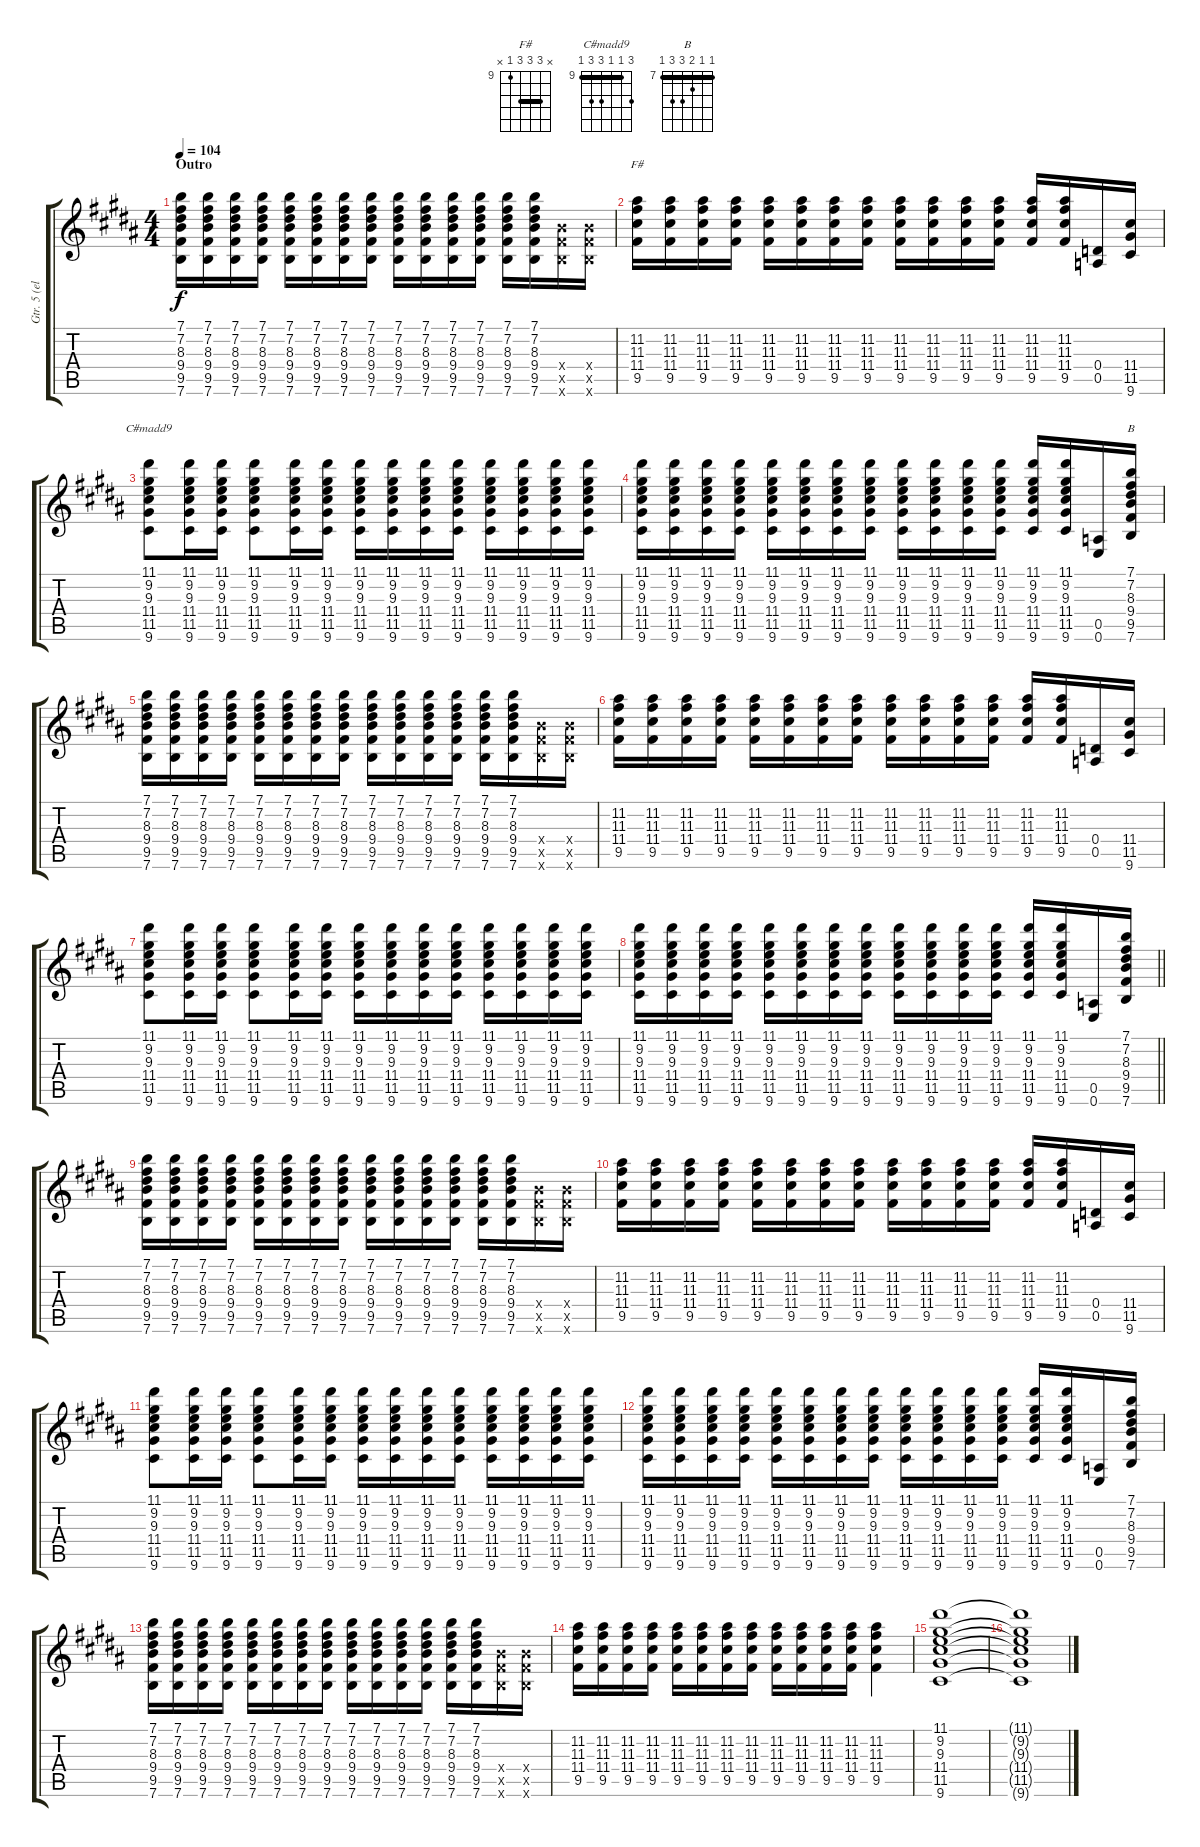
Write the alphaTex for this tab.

\track ("Gtr. 5 (elec.)" "Gtr. 5 (el") {instrument overdrivenguitar}
\staff {score tabs}
\tuning (E4 B3 G3 D3 A2 E2) {hide}
\chord ("F#" x 11 11 11 9 x) {firstfret 9 barre 11}
\chord ("C#madd9" 11 9 9 11 11 9) {firstfret 9 barre 9}
\chord ("B" 7 7 8 9 9 7) {firstfret 7 barre 7}
\ts (4 4)
\section ("" "Outro")
\tempo 104
\clef g2
\ks b
(7.1 7.2 8.3 9.4 9.5 7.6).16{dy f} (7.1 7.2 8.3 9.4 9.5 7.6).16 (7.1 7.2 8.3 9.4 9.5 7.6).16 (7.1 7.2 8.3 9.4 9.5 7.6).16 (7.1 7.2 8.3 9.4 9.5 7.6).16 (7.1 7.2 8.3 9.4 9.5 7.6).16 (7.1 7.2 8.3 9.4 9.5 7.6).16 (7.1 7.2 8.3 9.4 9.5 7.6).16 (7.1 7.2 8.3 9.4 9.5 7.6).16 (7.1 7.2 8.3 9.4 9.5 7.6).16 (7.1 7.2 8.3 9.4 9.5 7.6).16 (7.1 7.2 8.3 9.4 9.5 7.6).16 (7.1 7.2 8.3 9.4 9.5 7.6).16 (7.1 7.2 8.3 9.4 9.5 7.6).16 (9.4{x} 9.5{x} 7.6{x}).16 (9.4{x} 9.5{x} 7.6{x}).16 |
(11.2 11.3 11.4 9.5).16{ch "F#"} (11.2 11.3 11.4 9.5).16 (11.2 11.3 11.4 9.5).16 (11.2 11.3 11.4 9.5).16 (11.2 11.3 11.4 9.5).16 (11.2 11.3 11.4 9.5).16 (11.2 11.3 11.4 9.5).16 (11.2 11.3 11.4 9.5).16 (11.2 11.3 11.4 9.5).16 (11.2 11.3 11.4 9.5).16 (11.2 11.3 11.4 9.5).16 (11.2 11.3 11.4 9.5).16 (11.2 11.3 11.4 9.5).16 (11.2 11.3 11.4 9.5).16 (0.4 0.5).16 (11.4 11.5 9.6).16 |
(11.1 9.2 9.3 11.4 11.5 9.6).8{ch "C#madd9"} (11.1 9.2 9.3 11.4 11.5 9.6).16 (11.1 9.2 9.3 11.4 11.5 9.6).16 (11.1 9.2 9.3 11.4 11.5 9.6).8 (11.1 9.2 9.3 11.4 11.5 9.6).16 (11.1 9.2 9.3 11.4 11.5 9.6).16 (11.1 9.2 9.3 11.4 11.5 9.6).16 (11.1 9.2 9.3 11.4 11.5 9.6).16 (11.1 9.2 9.3 11.4 11.5 9.6).16 (11.1 9.2 9.3 11.4 11.5 9.6).16 (11.1 9.2 9.3 11.4 11.5 9.6).16 (11.1 9.2 9.3 11.4 11.5 9.6).16 (11.1 9.2 9.3 11.4 11.5 9.6).16 (11.1 9.2 9.3 11.4 11.5 9.6).16 |
(11.1 9.2 9.3 11.4 11.5 9.6).16 (11.1 9.2 9.3 11.4 11.5 9.6).16 (11.1 9.2 9.3 11.4 11.5 9.6).16 (11.1 9.2 9.3 11.4 11.5 9.6).16 (11.1 9.2 9.3 11.4 11.5 9.6).16 (11.1 9.2 9.3 11.4 11.5 9.6).16 (11.1 9.2 9.3 11.4 11.5 9.6).16 (11.1 9.2 9.3 11.4 11.5 9.6).16 (11.1 9.2 9.3 11.4 11.5 9.6).16 (11.1 9.2 9.3 11.4 11.5 9.6).16 (11.1 9.2 9.3 11.4 11.5 9.6).16 (11.1 9.2 9.3 11.4 11.5 9.6).16 (11.1 9.2 9.3 11.4 11.5 9.6).16 (11.1 9.2 9.3 11.4 11.5 9.6).16 (0.5 0.6).16 (7.1 7.2 8.3 9.4 9.5 7.6).16{ch "B"} |
(7.1 7.2 8.3 9.4 9.5 7.6).16 (7.1 7.2 8.3 9.4 9.5 7.6).16 (7.1 7.2 8.3 9.4 9.5 7.6).16 (7.1 7.2 8.3 9.4 9.5 7.6).16 (7.1 7.2 8.3 9.4 9.5 7.6).16 (7.1 7.2 8.3 9.4 9.5 7.6).16 (7.1 7.2 8.3 9.4 9.5 7.6).16 (7.1 7.2 8.3 9.4 9.5 7.6).16 (7.1 7.2 8.3 9.4 9.5 7.6).16 (7.1 7.2 8.3 9.4 9.5 7.6).16 (7.1 7.2 8.3 9.4 9.5 7.6).16 (7.1 7.2 8.3 9.4 9.5 7.6).16 (7.1 7.2 8.3 9.4 9.5 7.6).16 (7.1 7.2 8.3 9.4 9.5 7.6).16 (9.4{x} 9.5{x} 7.6{x}).16 (9.4{x} 9.5{x} 7.6{x}).16 |
(11.2 11.3 11.4 9.5).16 (11.2 11.3 11.4 9.5).16 (11.2 11.3 11.4 9.5).16 (11.2 11.3 11.4 9.5).16 (11.2 11.3 11.4 9.5).16 (11.2 11.3 11.4 9.5).16 (11.2 11.3 11.4 9.5).16 (11.2 11.3 11.4 9.5).16 (11.2 11.3 11.4 9.5).16 (11.2 11.3 11.4 9.5).16 (11.2 11.3 11.4 9.5).16 (11.2 11.3 11.4 9.5).16 (11.2 11.3 11.4 9.5).16 (11.2 11.3 11.4 9.5).16 (0.4 0.5).16 (11.4 11.5 9.6).16 |
(11.1 9.2 9.3 11.4 11.5 9.6).8 (11.1 9.2 9.3 11.4 11.5 9.6).16 (11.1 9.2 9.3 11.4 11.5 9.6).16 (11.1 9.2 9.3 11.4 11.5 9.6).8 (11.1 9.2 9.3 11.4 11.5 9.6).16 (11.1 9.2 9.3 11.4 11.5 9.6).16 (11.1 9.2 9.3 11.4 11.5 9.6).16 (11.1 9.2 9.3 11.4 11.5 9.6).16 (11.1 9.2 9.3 11.4 11.5 9.6).16 (11.1 9.2 9.3 11.4 11.5 9.6).16 (11.1 9.2 9.3 11.4 11.5 9.6).16 (11.1 9.2 9.3 11.4 11.5 9.6).16 (11.1 9.2 9.3 11.4 11.5 9.6).16 (11.1 9.2 9.3 11.4 11.5 9.6).16 |
\barLineRight lightlight
(11.1 9.2 9.3 11.4 11.5 9.6).16 (11.1 9.2 9.3 11.4 11.5 9.6).16 (11.1 9.2 9.3 11.4 11.5 9.6).16 (11.1 9.2 9.3 11.4 11.5 9.6).16 (11.1 9.2 9.3 11.4 11.5 9.6).16 (11.1 9.2 9.3 11.4 11.5 9.6).16 (11.1 9.2 9.3 11.4 11.5 9.6).16 (11.1 9.2 9.3 11.4 11.5 9.6).16 (11.1 9.2 9.3 11.4 11.5 9.6).16 (11.1 9.2 9.3 11.4 11.5 9.6).16 (11.1 9.2 9.3 11.4 11.5 9.6).16 (11.1 9.2 9.3 11.4 11.5 9.6).16 (11.1 9.2 9.3 11.4 11.5 9.6).16 (11.1 9.2 9.3 11.4 11.5 9.6).16 (0.5 0.6).16 (7.1 7.2 8.3 9.4 9.5 7.6).16 |
(7.1 7.2 8.3 9.4 9.5 7.6).16 (7.1 7.2 8.3 9.4 9.5 7.6).16 (7.1 7.2 8.3 9.4 9.5 7.6).16 (7.1 7.2 8.3 9.4 9.5 7.6).16 (7.1 7.2 8.3 9.4 9.5 7.6).16 (7.1 7.2 8.3 9.4 9.5 7.6).16 (7.1 7.2 8.3 9.4 9.5 7.6).16 (7.1 7.2 8.3 9.4 9.5 7.6).16 (7.1 7.2 8.3 9.4 9.5 7.6).16 (7.1 7.2 8.3 9.4 9.5 7.6).16 (7.1 7.2 8.3 9.4 9.5 7.6).16 (7.1 7.2 8.3 9.4 9.5 7.6).16 (7.1 7.2 8.3 9.4 9.5 7.6).16 (7.1 7.2 8.3 9.4 9.5 7.6).16 (9.4{x} 9.5{x} 7.6{x}).16 (9.4{x} 9.5{x} 7.6{x}).16 |
(11.2 11.3 11.4 9.5).16 (11.2 11.3 11.4 9.5).16 (11.2 11.3 11.4 9.5).16 (11.2 11.3 11.4 9.5).16 (11.2 11.3 11.4 9.5).16 (11.2 11.3 11.4 9.5).16 (11.2 11.3 11.4 9.5).16 (11.2 11.3 11.4 9.5).16 (11.2 11.3 11.4 9.5).16 (11.2 11.3 11.4 9.5).16 (11.2 11.3 11.4 9.5).16 (11.2 11.3 11.4 9.5).16 (11.2 11.3 11.4 9.5).16 (11.2 11.3 11.4 9.5).16 (0.4 0.5).16 (11.4 11.5 9.6).16 |
(11.1 9.2 9.3 11.4 11.5 9.6).8 (11.1 9.2 9.3 11.4 11.5 9.6).16 (11.1 9.2 9.3 11.4 11.5 9.6).16 (11.1 9.2 9.3 11.4 11.5 9.6).8 (11.1 9.2 9.3 11.4 11.5 9.6).16 (11.1 9.2 9.3 11.4 11.5 9.6).16 (11.1 9.2 9.3 11.4 11.5 9.6).16 (11.1 9.2 9.3 11.4 11.5 9.6).16 (11.1 9.2 9.3 11.4 11.5 9.6).16 (11.1 9.2 9.3 11.4 11.5 9.6).16 (11.1 9.2 9.3 11.4 11.5 9.6).16 (11.1 9.2 9.3 11.4 11.5 9.6).16 (11.1 9.2 9.3 11.4 11.5 9.6).16 (11.1 9.2 9.3 11.4 11.5 9.6).16 |
(11.1 9.2 9.3 11.4 11.5 9.6).16 (11.1 9.2 9.3 11.4 11.5 9.6).16 (11.1 9.2 9.3 11.4 11.5 9.6).16 (11.1 9.2 9.3 11.4 11.5 9.6).16 (11.1 9.2 9.3 11.4 11.5 9.6).16 (11.1 9.2 9.3 11.4 11.5 9.6).16 (11.1 9.2 9.3 11.4 11.5 9.6).16 (11.1 9.2 9.3 11.4 11.5 9.6).16 (11.1 9.2 9.3 11.4 11.5 9.6).16 (11.1 9.2 9.3 11.4 11.5 9.6).16 (11.1 9.2 9.3 11.4 11.5 9.6).16 (11.1 9.2 9.3 11.4 11.5 9.6).16 (11.1 9.2 9.3 11.4 11.5 9.6).16 (11.1 9.2 9.3 11.4 11.5 9.6).16 (0.5 0.6).16 (7.1 7.2 8.3 9.4 9.5 7.6).16 |
(7.1 7.2 8.3 9.4 9.5 7.6).16 (7.1 7.2 8.3 9.4 9.5 7.6).16 (7.1 7.2 8.3 9.4 9.5 7.6).16 (7.1 7.2 8.3 9.4 9.5 7.6).16 (7.1 7.2 8.3 9.4 9.5 7.6).16 (7.1 7.2 8.3 9.4 9.5 7.6).16 (7.1 7.2 8.3 9.4 9.5 7.6).16 (7.1 7.2 8.3 9.4 9.5 7.6).16 (7.1 7.2 8.3 9.4 9.5 7.6).16 (7.1 7.2 8.3 9.4 9.5 7.6).16 (7.1 7.2 8.3 9.4 9.5 7.6).16 (7.1 7.2 8.3 9.4 9.5 7.6).16 (7.1 7.2 8.3 9.4 9.5 7.6).16 (7.1 7.2 8.3 9.4 9.5 7.6).16 (9.4{x} 9.5{x} 7.6{x}).16 (9.4{x} 9.5{x} 7.6{x}).16 |
(11.2 11.3 11.4 9.5).16 (11.2 11.3 11.4 9.5).16 (11.2 11.3 11.4 9.5).16 (11.2 11.3 11.4 9.5).16 (11.2 11.3 11.4 9.5).16 (11.2 11.3 11.4 9.5).16 (11.2 11.3 11.4 9.5).16 (11.2 11.3 11.4 9.5).16 (11.2 11.3 11.4 9.5).16 (11.2 11.3 11.4 9.5).16 (11.2 11.3 11.4 9.5).16 (11.2 11.3 11.4 9.5).16 (11.2 11.3 11.4 9.5).4 |
\ks g#minor
(11.1 9.2 9.3 11.4 11.5 9.6).1 |
(11.1{t} 9.2{t} 9.3{t} 11.4{t} 11.5{t} 9.6{t}).1
